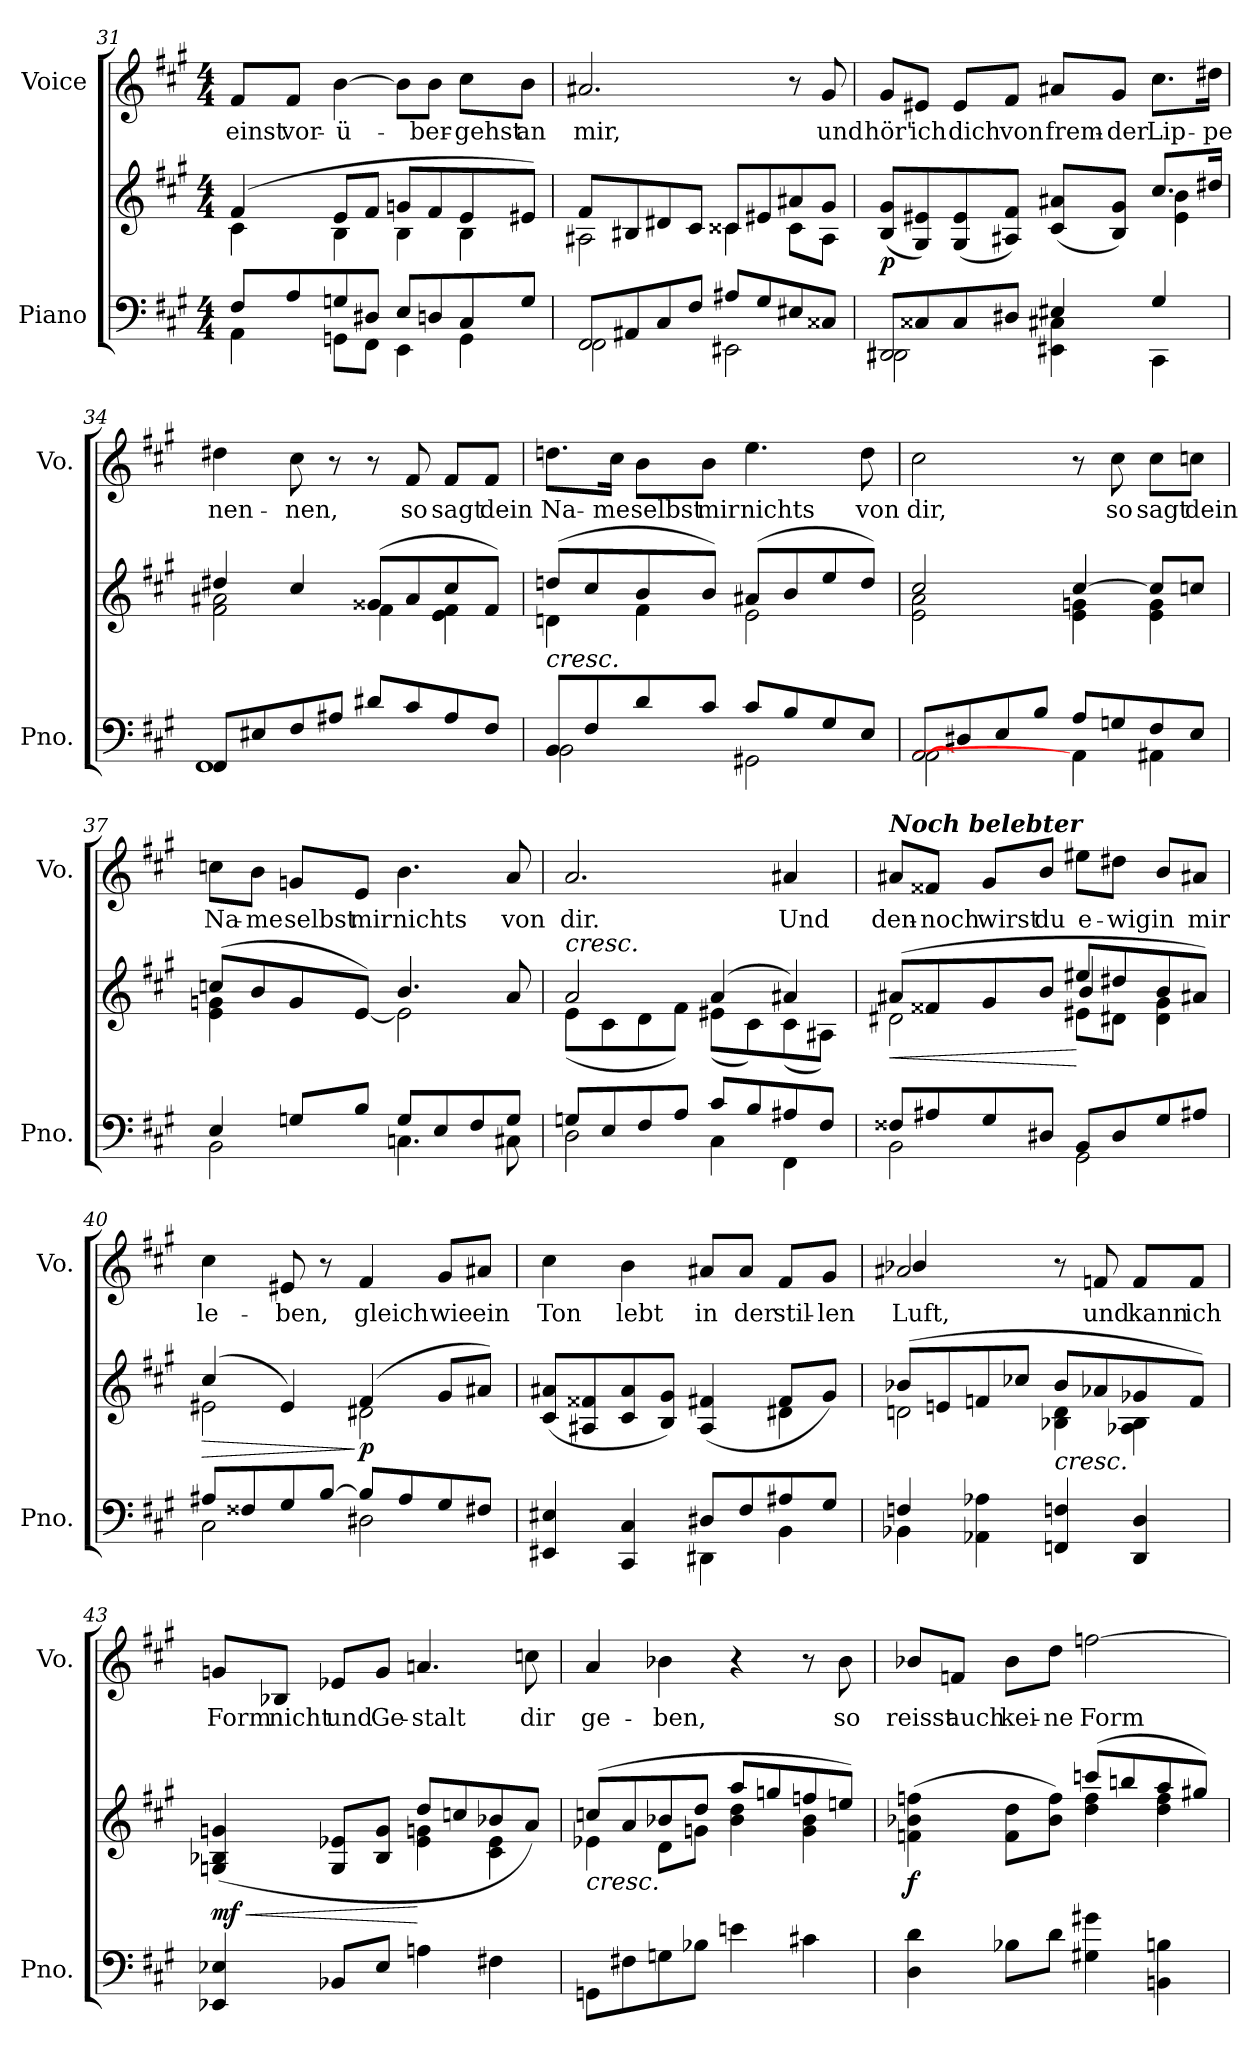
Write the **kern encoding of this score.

**kern	**kern	**dynam	**kern	**text
*part2	*part2	*part2	*part1	*part1
*staff3	*staff2	*staff2/3	*staff1	*staff1
*I"Piano	*	*	*I"Voice	*
*I'Pno.	*	*	*I'Vo.	*
*clefF4	*clefG2	*	*clefG2	*
*k[f#c#g#]	*k[f#c#g#]	*	*k[f#c#g#]	*
*M4/4	*M4/4	*	*M4/4	*
=31	=31	=31	=31	=31
*^	*^	*	*	*
!	!	!	!	!	!	!LO:LY:b
8F#/L	(>4AA\	(4f#/	4c#\	.	8f#/L	einst
!	!	!	!	!	!	!LO:LY:b
8A/	.	.	.	.	8f#/J	vor-
!	!	!	!	!	!	!LO:LY:b
8Gn/	8GGn\L	8e/L	4B\	.	[4b\	-ü-
8D#X/J	8FF#\J	8f#/J	.	.	.	.
8E/L	4EE\	8gn/L	4B\	.	8b\L]	.
!	!	!	!	!	!	!LO:LY:b
8Dn/	.	8f#/	.	.	8b\J	-ber-
!	!	!	!	!	!	!LO:LY:b
8C#/	4GG\	8e/	4B\	.	8cc#\L	-gehst
!	!	!	!	!	!	!LO:LY:b
8G/J	.	8e#X/J)	.	.	8b\J	an
!!LO:PB:g=z
=32	=32	=32	=32	=32	=32	=32
!LO:N:head=open	!	!	!	!	!	!LO:LY:b
8FF#/L	2FF#\	8f#/L	2A#X\	.	2.a#X/	mir,
8AA#X/	.	8B#X/	.	.	.	.
8C#/	.	8d#X/	.	.	.	.
8F#/J	.	8c#/J	.	.	.	.
8A#X/L	2EE#X\	8c##X/L	4c##\	.	.	.
8G#/	.	8e#X/	.	.	.	.
8E#X/	.	8a#X/	8c##\L	.	8r	.
!	!	!	!	!	!	!LO:LY:b
8C##X/J	.	8g#/J)	8A#\J	.	8g#/	und
=33	=33	=33	=33	=33	=33	=33
!LO:N:head=open	!	!	!	!LO:DY:b	!	!LO:LY:b
8DD#X/L	2DD#\	(>8B/ 8g#/L	2.ryy	p	8g#/L	hör'
!	!	!	!	!	!	!LO:LY:b
8C##X/	.	8G#/ 8e#X/)	.	.	8e#X/J	ich
!	!	!	!	!	!	!LO:LY:b
8C##/	.	(>8G#/ 8e#/	.	.	8e#/L	dich
!	!	!	!	!	!	!LO:LY:b
8D#X/J	.	8A#X/ 8f#/J)	.	.	8f#/J	von
!	!	!	!	!	!	!LO:LY:b
4E#X/	4EE#X\ 4C#X\	(<8c#/ 8a#X/L	.	.	8a#X/L	frem-
!	!	!	!	!	!	!LO:LY:b
.	.	8B/ 8g#/J)	.	.	8g#/J	-der
!	!	!	!	!	!	!LO:LY:b
4G#/	4CC#\	8.cc#/L	4e#\ 4b\	.	8.cc#\L	Lip-
!	!	!	!	!	!	!LO:LY:b
.	.	16dd#X/Jk	.	.	16dd#X\Jk	-pe
=34	=34	=34	=34	=34	=34	=34
!	!	!	!	!	!	!LO:LY:b
8FF#/L	1FF#	4dd#X/	2f#\ 2a#X\	.	4dd#X\	nen-
8E#X/	.	.	.	.	.	.
!	!	!	!	!	!	!LO:LY:b
8F#/	.	4cc#/	.	.	8cc#\	-nen,
8A#X/J	.	.	.	.	8r	.
8d#X/L	.	(>8g##X/L	4f#\	.	8r	.
!	!	!	!	!	!	!LO:LY:b
8c#/	.	8a#/	.	.	8f#/	so
!	!	!	!	!	!	!LO:LY:b
8A#/	.	8cc#/	4e\ 4f#\	.	8f#/L	sagt
!	!	!	!	!	!	!LO:LY:b
8F#/J	.	8f#/J)	.	.	8f#/J	dein
!!LO:LB:g=z
=35	=35	=35	=35	=35	=35	=35
!	!	!LO:TX:b:i:t=cresc.	!	!	!	!
!	!	!	!	!	!	!LO:LY:b
8BB/L	2BB\	(8ddn/L	4dn\	.	8.ddn\L	Na-
8F#/	.	8cc#/	.	.	.	.
!	!	!	!	!	!	!LO:LY:b
.	.	.	.	.	16cc#\Jk	me
!	!	!	!	!	!	!LO:LY:b
8d/	.	8b/	4f#\	.	8b\L	selbst
!	!	!	!	!	!	!LO:LY:b
8c#/J	.	8b/J)	.	.	8b\J	mir
!	!	!	!	!	!	!LO:LY:b
8c#/L	2GG#X\	(8a#X/L	2e\	.	4.ee\	nichts
8B/	.	8b/	.	.	.	.
8G#/	.	8ee/	.	.	.	.
!	!	!	!	!	!	!LO:LY:b
8E/J	.	8dd/J)	.	.	8dd\	von
=36	=36	=36	=36	=36	=36	=36
!LO:N:head=open	!	!	!	!	!	!LO:LY:b
[<8AA/L	2AA\	2cc#/	2e\ 2a\	.	2cc#\	dir,
8D#X/	.	.	.	.	.	.
8E/	.	.	.	.	.	.
8B/J	.	.	.	.	.	.
8A/L	4AA\]	[4cc#/	4e\ 4gn\	.	8r	.
!	!	!	!	!	!	!LO:LY:b
8Gn/	.	.	.	.	8cc#\	so
!	!	!	!	!	!	!LO:LY:b
8F#/	4AA#X\	8cc#/L]	4e\ 4g\	.	8cc#\L	sagt
!	!	!	!	!	!	!LO:LY:b
8E/J	.	8ccn/J	.	.	8ccn\J	dein
=37	=37	=37	=37	=37	=37	=37
!	!	!	!	!	!	!LO:LY:b
4E/	2BB\	(8ccn/L	4e\ 4gn\	.	8ccn\L	Na-
!	!	!	!	!	!	!LO:LY:b
.	.	8b/	.	.	8b\J	-me
!	!	!	!	!	!	!LO:LY:b
8Gn/L	.	8g/	4ryy	.	8gn/L	selbst
!	!	!	!	!	!	!LO:LY:b
8B/J	.	[<8e/J)	.	.	8e/J	mir
!	!	!	!	!	!	!LO:LY:b
8G/L	4.Cn\	4.b/	2e\]	.	4.b\	nichts
8E/	.	.	.	.	.	.
8F#/	.	.	.	.	.	.
!	!	!	!	!	!	!LO:LY:b
8G/J	8C#X\	8a/	.	.	8a/	von
!!LO:LB:g=z
=38	=38	=38	=38	=38	=38	=38
!	!	!LO:TX:a:i:t=cresc.	!	!	!	!
!	!	!	!	!	!	!LO:LY:b
8Gn/L	2D\	2a/	(8e\L	.	2.a/	dir.
8E/	.	.	8c#\	.	.	.
8F#/	.	.	8d\	.	.	.
8A/J	.	.	8f#\J)	.	.	.
8c#/L	4C#\	(4a/	(8e#X\L	.	.	.
8B/	.	.	8c#\)	.	.	.
!	!	!	!	!	!	!LO:LY:b
8A#X/	4FF#\	4a#X/)	(8c#\	.	4a#X/	Und
8F#/J	.	.	8A#X\J)	.	.	.
=39	=39	=39	=39	=39	=39	=39
!	!	!	!	!	!LO:TX:a:Bi:t=Noch belebter	!
!	!	!	!	!LO:HP:b	!	!LO:LY:b
*	*	*	*^	*	*	*
8F##X/L	2BB\	(8a#X/L	2d#X\	2ryy	<	8a#X/L	den-
!	!	!	!	!	!	!	!LO:LY:b
8A#X/	.	8f##X/	.	.	.	8f##X/J	-noch
!	!	!	!	!	!	!	!LO:LY:b
8G#/	.	8g#/	.	.	.	8g#/L	wirst
!	!	!	!	!	!	!	!LO:LY:b
8D#X/J	.	8b/J	.	.	.	8b/J	du
!	!	!	!	!	!	!	!LO:LY:b
8BB/L	2GG#\	8ee#X/L	8e#X\L	4b/	[	8ee#X\L	e-
!	!	!	!	!	!	!	!LO:LY:b
8D#/	.	8dd#X/	8d#X\J	.	.	8dd#X\J	-wig
!	!	!	!	!	!	!	!LO:LY:b
8G#/	.	8b/	4d#\ 4g#\	4ryy	.	8b/L	in
!	!	!	!	!	!	!	!LO:LY:b
8A#X/J	.	8a#X/J)	.	.	.	8a#X/J	mir
*	*	*v	*v	*v	*	*	*
=40	=40	=40	=40	=40	=40
!	!	!	!LO:HP:b	!	!LO:LY:b
*	*	*^	*	*	*
8A#X/L	2C#\	(4cc#/	2e#X\	>	4cc#\	le-
8F##X/	.	.	.	.	.	.
!	!	!	!	!	!	!LO:LY:b
8G#/	.	4e#/)	.	.	8e#X/	-ben,
[8B/J	.	.	.	.	8r	.
!	!	!	!	!LO:DY:n=1:b	!	!LO:LY:b
8B/L]	2D#X\	(4f#/	2d#X\	] p	4f#/	gleich
8A#/	.	.	.	.	.	.
!	!	!	!	!	!	!LO:LY:b
8G#/	.	8g#/L	.	.	8g#/L	wie
!	!	!	!	!	!	!LO:LY:b
8F#X/J	.	8a#X/J)	.	.	8a#X/J	ein
!!LO:LB:g=z
=41	=41	=41	=41	=41	=41	=41
!	!	!	!	!	!	!LO:LY:b
4EE#X/ 4E#X/	2ryy	(<8c#/ 8a#X/L	2.ryy	.	4cc#\	Ton
.	.	8A#X/ 8f##X/	.	.	.	.
!	!	!	!	!	!	!LO:LY:b
4CC#/ 4C#/	.	8c#/ 8a#/	.	.	4b\	lebt
.	.	8B/ 8g#/J)	.	.	.	.
!	!	!	!	!	!	!LO:LY:b
8D#X/L	4DD#X\	(4A#/ 4f#X/	.	.	8a#X/L	in
!	!	!	!	!	!	!LO:LY:b
8F#/	.	.	.	.	8a#/J	der
!	!	!	!	!	!	!LO:LY:b
8A#X/	4BB\	8f#/L	4d#X\	.	8f#/L	stil-
!	!	!	!	!	!	!LO:LY:b
8G#/J	.	8g#/J)	.	.	8g#/J	-len
=42	=42	=42	=42	=42	=42	=42
!	!	!	!	!	!	!LO:LY:b
*	*	*	*	*	*^	*
4Fn/	4BB-X\	(>8b-X/L	2dn\	.	2a#X/	4b-X/	Luft,
.	.	8en/	.	.	.	.	.
4AA-X\ 4A-X\	2.ryy	8fn/	.	.	.	2.ryy	.
.	.	8cc-X/J	.	.	.	.	.
!	!	!LO:TX:b:i:t=cresc.	!	!	!	!	!
4FFn/ 4Fn/	.	8b-/L	4B-X\ 4d\	.	8r	.	.
!	!	!	!	!	!	!	!LO:LY:b
.	.	8a-X/	.	.	8fn/	.	und
!	!	!	!	!	!	!	!LO:LY:b
4DD/ 4D/	.	8g-X/	4A-X\ 4B-\	.	8f/L	.	kann
!	!	!	!	!	!	!	!LO:LY:b
.	.	8f/J)	.	.	8f/J	.	ich
*v	*v	*	*	*	*v	*v	*
=43	=43	=43	=43	=43	=43
!	!	!	!LO:HP:b	!	!LO:LY:b
!	!	!	!LO:DY:n=1:b	!	!
4EE-X/ 4E-X/	(4Gn/ 4B-X/ 4gn/	2ryy	< mf	8gn/L	Form
!	!	!	!	!	!LO:LY:b
.	.	.	.	8B-X/J	nicht
!	!	!	!	!	!LO:LY:b
8BB-X/L	8G/ 8e-X/L	.	.	8e-X/L	und
!	!	!	!	!	!LO:LY:b
8E-/J	8B-/ 8g/J	.	.	8g/J	Ge-
!	!	!	!	!	!LO:LY:b
4An\	8dd/L	4e-\ 4gn\	[	4.an/	-stalt
.	8ccn/	.	.	.	.
4F#X\	8b-X/	4c#\ 4e-\	.	.	.
!	!	!	!	!	!LO:LY:b
.	8a/J)	.	.	8ccn\	dir
!!LO:PB:g=z
=44	=44	=44	=44	=44	=44
!	!LO:TX:b:i:t=cresc.	!	!	!	!
!	!	!	!	!	!LO:LY:b
8GGn\L	(8ccn/L	4e-X\	.	4a/	ge-
8F#X\	8a/	.	.	.	.
!	!	!	!	!	!LO:LY:b
8Gn\	8b-X/	8d\L	.	4b-X\	-ben,
8B-X\J	8dd/J	8gn\J	.	.	.
4en\	8aa/L	4b-\ 4dd\	.	4r	.
.	8ggn/	.	.	.	.
4c#X\	8ffn/	4g\ 4b-\	.	8r	.
!	!	!	!	!	!LO:LY:b
.	8een/J)	.	.	8b-\	so
=45	=45	=45	=45	=45	=45
!	!	!	!LO:DY:b	!	!LO:LY:b
4D\ 4d\	(>4fn\ 4b-X\ 4ffn\	2ryy	f	8b-X/L	reisst
!	!	!	!	!	!LO:LY:b
.	.	.	.	8fn/J	auch
!	!	!	!	!	!LO:LY:b
8B-X\L	8f\ 8dd\L	.	.	8b-\L	kei-
!	!	!	!	!	!LO:LY:b
8d\J	8b-\ 8ff\J)	.	.	8dd\J	-ne
!	!	!	!	!	!LO:LY:b
4G#X\ 4g#X\	(8cccn/L	4dd\ 4ff\	.	[2ffn\	Form
.	8bbn/	.	.	.	.
4BBn\ 4Bn\	8aa/	4dd\ 4ff\	.	.	.
.	8gg#X/J)	.	.	.	.
*	*v	*v	*	*	*
=	=	=	=	=
*-	*-	*-	*-	*-
